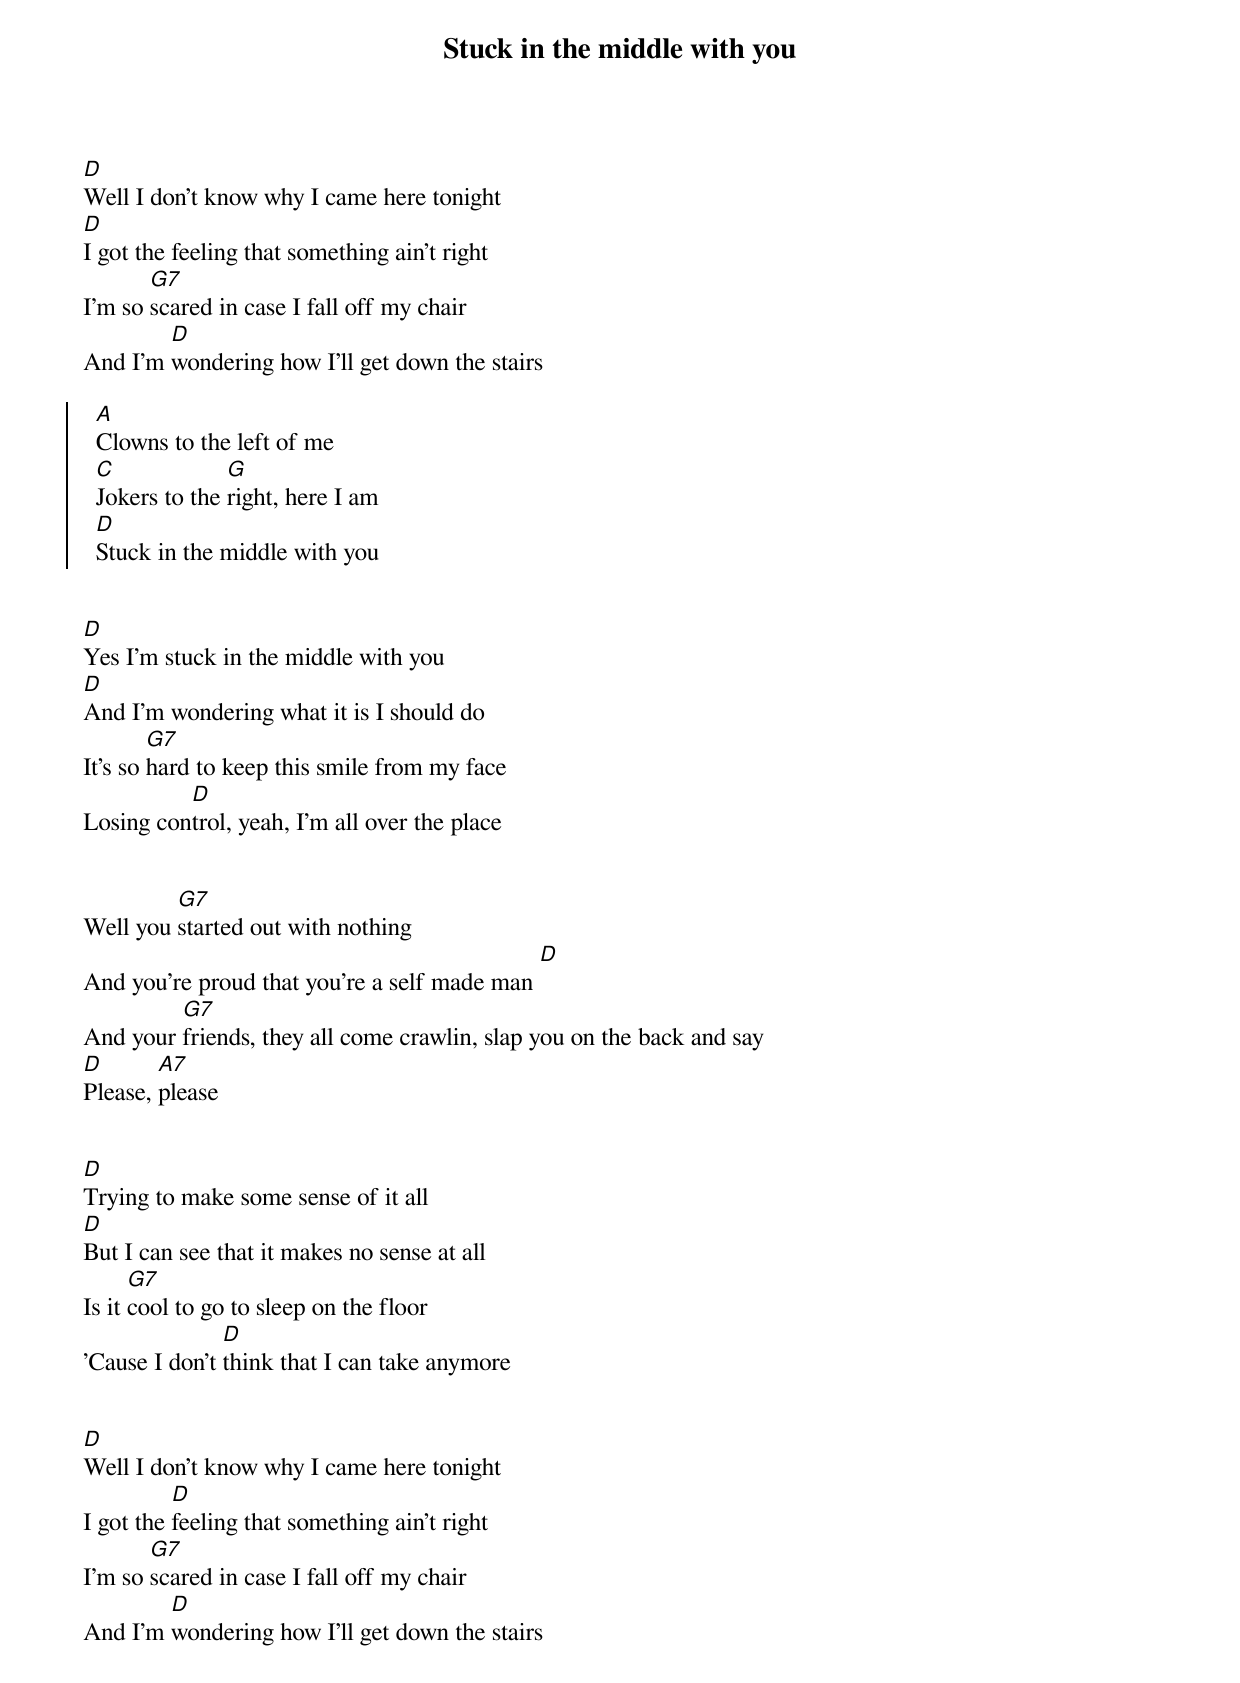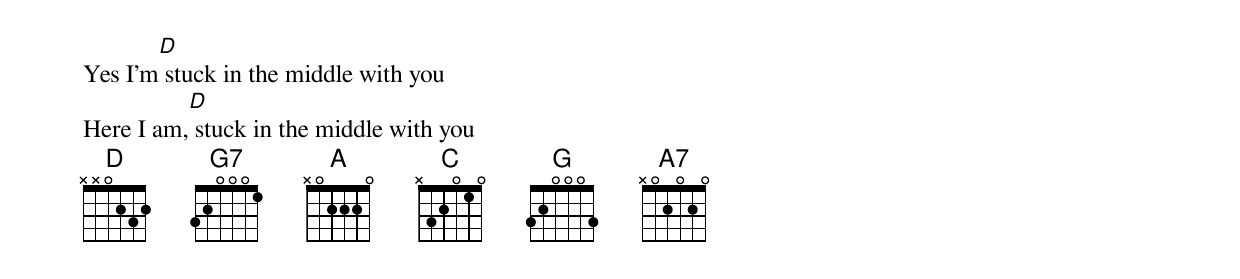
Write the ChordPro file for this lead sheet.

{title: Stuck in the middle with you}
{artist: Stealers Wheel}
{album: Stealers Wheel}
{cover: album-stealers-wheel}
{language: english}
{columns: 1}
{define: D frets X X 0 2 3 2}
{define: G7 frets 3 2 0 0 0 1}
{define: A frets X 0 2 2 2 0}
{define: C frets X 3 2 0 1 0}
{define: G frets 3 2 0 0 0 3}
{define: A7 frets X 0 2 0 2 0}

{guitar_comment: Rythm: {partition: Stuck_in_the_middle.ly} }
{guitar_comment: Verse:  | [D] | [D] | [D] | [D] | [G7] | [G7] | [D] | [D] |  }
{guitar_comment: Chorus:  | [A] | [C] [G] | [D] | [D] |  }
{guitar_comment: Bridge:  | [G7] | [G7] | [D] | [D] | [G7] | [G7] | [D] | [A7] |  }


[D]Well I don't know why I came here tonight
[D]I got the feeling that something ain't right
I'm so [G7]scared in case I fall off my chair
And I'm [D]wondering how I'll get down the stairs

{start_of_chorus}
  [A]Clowns to the left of me
  [C]Jokers to the [G]right, here I am
  [D]Stuck in the middle with you
{end_of_chorus}


[D]Yes I'm stuck in the middle with you
[D]And I'm wondering what it is I should do
It's so [G7]hard to keep this smile from my face
Losing con[D]trol, yeah, I'm all over the place


Well you [G7]started out with nothing
And you're proud that you're a self made man [D]
And your [G7]friends, they all come crawlin, slap you on the back and say
[D]Please, [A7]please


[D]Trying to make some sense of it all
[D]But I can see that it makes no sense at all
Is it [G7]cool to go to sleep on the floor
'Cause I don't [D]think that I can take anymore


[D]Well I don't know why I came here tonight
I got the [D]feeling that something ain't right
I'm so [G7]scared in case I fall off my chair
And I'm [D]wondering how I'll get down the stairs

Yes I'm[D] stuck in the middle with you
Here I am,[D] stuck in the middle with you
